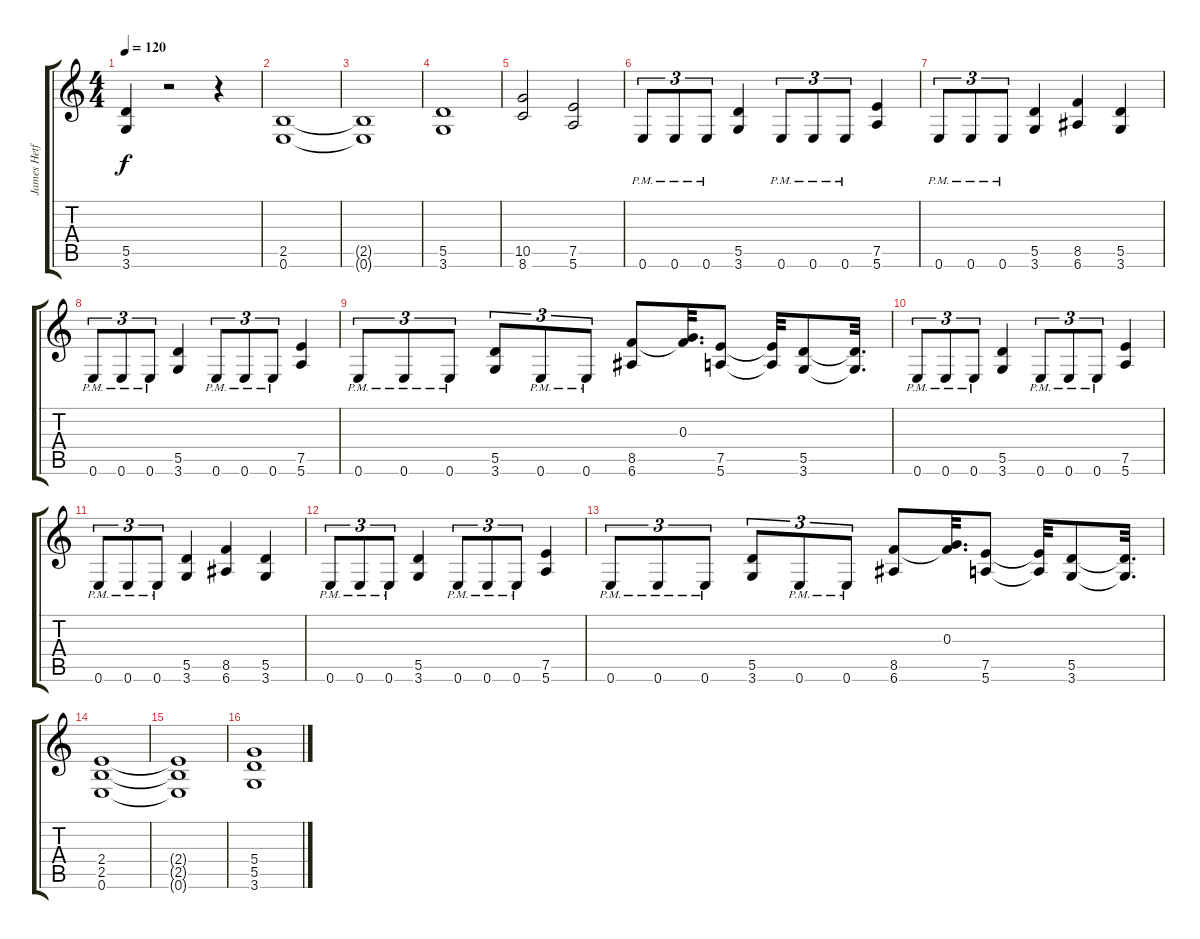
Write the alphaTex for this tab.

\track ("James Hetfield" "James Hetf") {instrument distortionguitar}
\staff {score tabs}
\tuning (E4 B3 G3 D3 A2 E2) {hide}
\ts (4 4)
\tempo 120
\clef g2
\ks c
(5.5 3.6).4{dy f} r.2 r.4 |
(2.5 0.6).1 |
(2.5{t} 0.6{t}).1 |
(5.5 3.6).1 |
(10.5 8.6).2 (7.5 5.6).2 |
0.6{pm}.8{tu (3 2)} 0.6{pm}.8{tu (3 2)} 0.6{pm}.8{tu (3 2)} (5.5 3.6).4 0.6{pm}.8{tu (3 2)} 0.6{pm}.8{tu (3 2)} 0.6{pm}.8{tu (3 2)} (7.5 5.6).4 |
0.6{pm}.8{tu (3 2)} 0.6{pm}.8{tu (3 2)} 0.6{pm}.8{tu (3 2)} (5.5 3.6).4 (8.5 6.6).4 (5.5 3.6).4 |
0.6{pm}.8{tu (3 2)} 0.6{pm}.8{tu (3 2)} 0.6{pm}.8{tu (3 2)} (5.5 3.6).4 0.6{pm}.8{tu (3 2)} 0.6{pm}.8{tu (3 2)} 0.6{pm}.8{tu (3 2)} (7.5 5.6).4 |
0.6{pm}.8{tu (3 2)} 0.6{pm}.8{tu (3 2)} 0.6{pm}.8{tu (3 2)} (5.5 3.6).8{tu (3 2)} 0.6{pm}.8{tu (3 2)} 0.6{pm}.8{tu (3 2)} (8.5 6.6).8 (0.3 8.5{t}).32{d} (7.5 5.6).8 (7.5{t} 5.6{t}).32 (5.5 3.6).8 (5.5{t} 3.6{t}).32{d} |
0.6{pm}.8{tu (3 2)} 0.6{pm}.8{tu (3 2)} 0.6{pm}.8{tu (3 2)} (5.5 3.6).4 0.6{pm}.8{tu (3 2)} 0.6{pm}.8{tu (3 2)} 0.6{pm}.8{tu (3 2)} (7.5 5.6).4 |
0.6{pm}.8{tu (3 2)} 0.6{pm}.8{tu (3 2)} 0.6{pm}.8{tu (3 2)} (5.5 3.6).4 (8.5 6.6).4 (5.5 3.6).4 |
0.6{pm}.8{tu (3 2)} 0.6{pm}.8{tu (3 2)} 0.6{pm}.8{tu (3 2)} (5.5 3.6).4 0.6{pm}.8{tu (3 2)} 0.6{pm}.8{tu (3 2)} 0.6{pm}.8{tu (3 2)} (7.5 5.6).4 |
0.6{pm}.8{tu (3 2)} 0.6{pm}.8{tu (3 2)} 0.6{pm}.8{tu (3 2)} (5.5 3.6).8{tu (3 2)} 0.6{pm}.8{tu (3 2)} 0.6{pm}.8{tu (3 2)} (8.5 6.6).8 (0.3 8.5{t}).32{d} (7.5 5.6).8 (7.5{t} 5.6{t}).32 (5.5 3.6).8 (5.5{t} 3.6{t}).32{d} |
(2.4 2.5 0.6).1 |
(2.4{t} 2.5{t} 0.6{t}).1 |
(5.4 5.5 3.6).1
